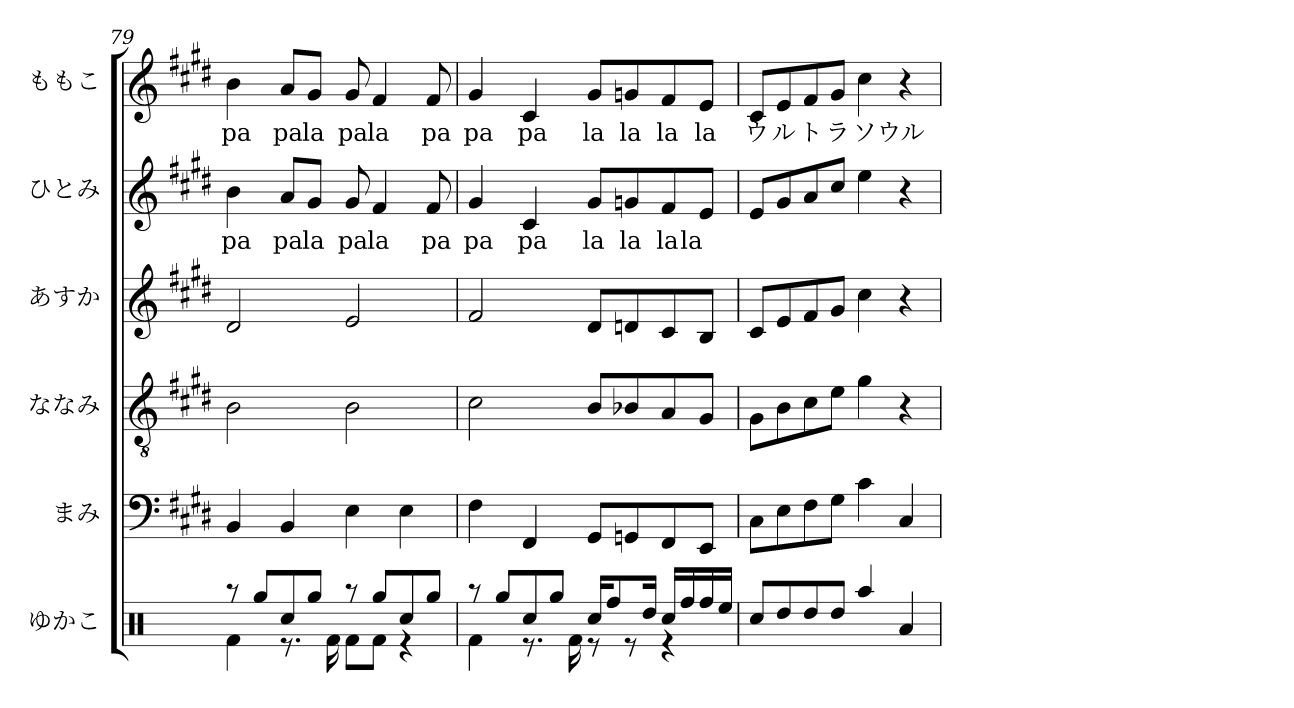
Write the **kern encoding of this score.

**kern	**kern	**kern	**kern	**kern	**text	**kern	**text
*part6	*part5	*part4	*part3	*part2	*part2	*part1	*part1
*staff6	*staff5	*staff4	*staff3	*staff2	*staff2	*staff1	*staff1
*I"ゆかこ	*I"まみ	*I"ななみ	*I"あすか	*I"ひとみ	*	*I"ももこ	*
!!LO:PB:g=z
*clefX	*clefF4	*clefGv2	*clefG2	*clefG2	*	*clefG2	*
*k[]	*k[f#c#g#d#]	*k[f#c#g#d#]	*k[f#c#g#d#]	*k[f#c#g#d#]	*	*k[f#c#g#d#]	*
=79	=79	=79	=79	=79	=79	=79	=79
*^	*	*	*	*	*	*	*
8r	4Rf\	4BB/	2B\	2d#/	4b\	pa	4b\	pa
8Rgg/L	.	.	.	.	.	.	.	.
8Rcc/	8.r	4BB/	.	.	8a/L	pa	8a/L	pa
8Rgg/J	.	.	.	.	8g#/J	la	8g#/J	la
.	16Rf\	.	.	.	.	.	.	.
8r	8Rf\L	4E\	2B\	2e/	8g#/	pa	8g#/	pa
8Rgg/L	8Rf\J	.	.	.	4f#/	la	4f#/	la
8Rcc/	4r	4E\	.	.	.	.	.	.
8Rgg/J	.	.	.	.	8f#/	pa	8f#/	pa
=80	=80	=80	=80	=80	=80	=80	=80	=80
8r	4Rf\	4F#\	2c#\	2f#/	4g#/	pa	4g#/	pa
8Rgg/L	.	.	.	.	.	.	.	.
8Rcc/	8.r	4FF#/	.	.	4c#/	pa	4c#/	pa
8Rgg/J	.	.	.	.	.	.	.	.
.	16Rf\	.	.	.	.	.	.	.
16Rcc/KL	8r	8GG#/L	8B/L	8d#/L	8g#/L	la	8g#/L	la
8Rff/	.	.	.	.	.	.	.	.
.	8r	8GGn/	8B-X/	8dn/	8gn/	la	8gn/	la
16Rdd/Jk	.	.	.	.	.	.	.	.
16Rcc/LL	4r	8FF#/	8A/	8c#/	8f#/	la	8f#/	la
16Rff/	.	.	.	.	.	.	.	.
16Rff/	.	8EE/J	8G#/J	8B/J	8e/J	la	8e/J	la
16Ree/JJ	.	.	.	.	.	.	.	.
*v	*v	*	*	*	*	*	*	*
=81	=81	=81	=81	=81	=81	=81	=81
8Rcc/L	8C#\L	8G#\L	8c#/L	8e/L	.	8c#/L	ウ
8Rdd/	8E\	8B\	8e/	8g#/	.	8e/	ル
8Rdd/	8F#\	8c#\	8f#/	8a/	.	8f#/	ト
8Rdd/J	8G#\J	8e\J	8g#/J	8cc#/J	.	8g#/J	ラ
4Raa/	4c#\	4g#\	4cc#\	4ee\	.	4cc#\	ソウル
4Ra/	4C#/	4r	4r	4r	.	4r	.
=	=	=	=	=	=	=	=
*-	*-	*-	*-	*-	*-	*-	*-
